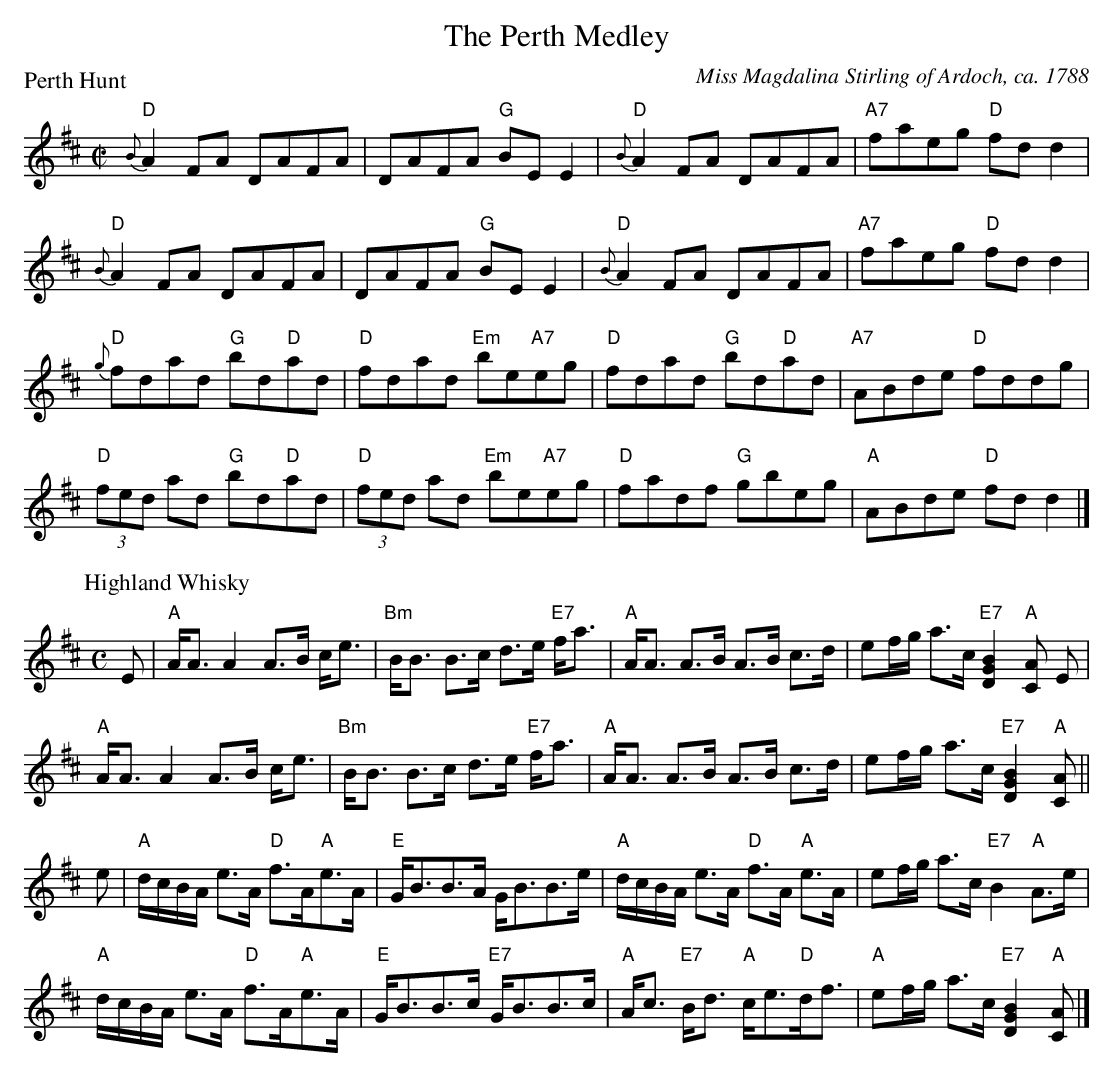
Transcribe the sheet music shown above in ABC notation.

X:1
T:The Perth Medley
P:Perth Hunt
C:Miss Magdalina Stirling of Ardoch, ca. 1788
M:C|
L:1/8
K:D
V:1
%%staves (1 2)
[V:1] "D"{B}A2FA DAFA|DAFA "G"BEE2|"D"{B}A2FA DAFA|"A7"faeg "D"fdd2|
[V:1] "D"{B}A2FA DAFA|DAFA "G"BEE2|"D"{B}A2FA DAFA|"A7"faeg "D"fdd2|
[V:1] "D"{g}fdad "G"bd"D"ad|"D"fdad "Em"be"A7"eg|\
[V:1]     "D"fdad "G"bd"D"ad|"A7"ABde "D"fddg|
[V:1] "D"(3fed ad "G"bd"D"ad|"D"(3fed ad "Em"be"A7"eg|\
[V:1]     "D"fadf "G"gbeg|"A"ABde "D"fdd2|]
P:Highland Whisky
C:Niel Gow
M:C
V:1
E|"A"A<A A2 A>B c<e|"Bm"B<B B>c d>e "E7"f<a|\
      "A"A<A A>B A>B c>d|ef/g/ a>c "E7"[B2G2D2] "A"[AC] E|
  "A"A<A A2 A>B c<e|"Bm"B<B B>c d>e "E7"f<a|\
      "A"A<A A>B A>B c>d|ef/g/ a>c "E7"[B2G2D2] "A"[AC]||
e|"A"d/c/B/A/ e>A "D"f>A"A"e>A|"E"G<BB>A G<BB>e|\
      "A"d/c/B/A/ e>A "D"f>A "A"e>A|ef/g/ a>c "E7"B2"A"A>e|
  "A"d/c/B/A/ e>A "D"f>A"A"e>A|"E"G<BB>c "E7"G<BB>c|\
      "A"A<c "E7"B<d "A"c<e"D"d<f|"A"ef/g/ a>c "E7"[B2G2D2] "A"[AC]|]
